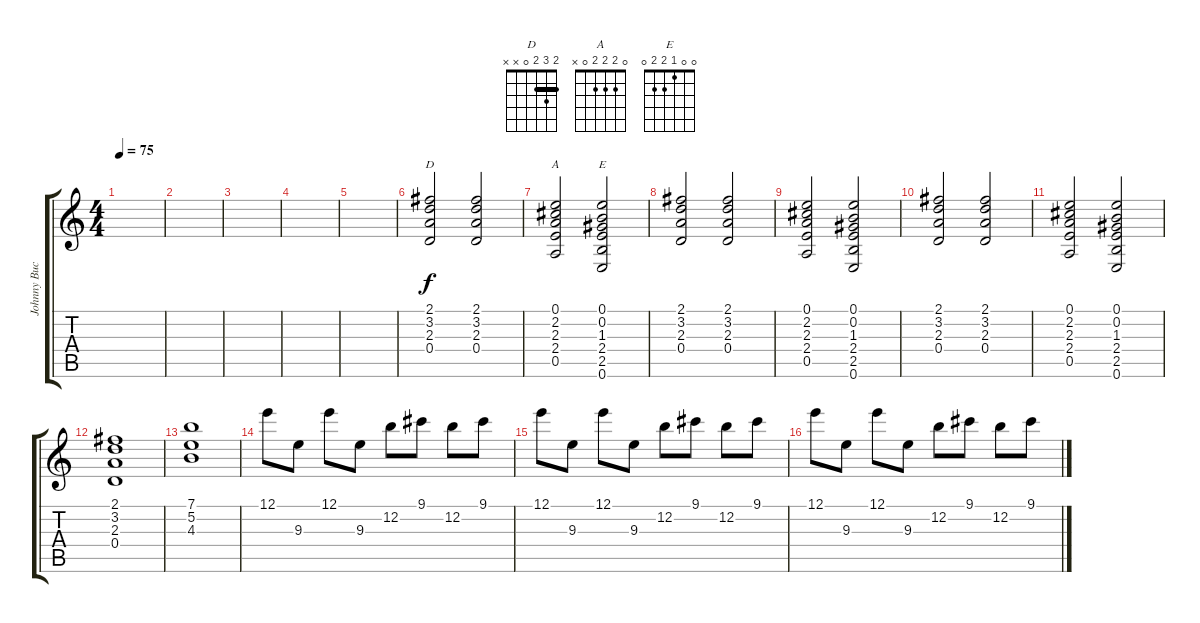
\track ("Johnny Buckland(Lead Guitar)" "Johnny Buc") {instrument electricguitarclean}
\staff {score tabs}
\tuning (E4 B3 G3 D3 A2 E2) {hide}
\chord ("D" 2 3 2 0 x x) {barre 2}
\chord ("A" 0 2 2 2 0 x)
\chord ("E" 0 0 1 2 2 0)
\ts (4 4)
\tempo 75
\clef g2
\ks c
|
|
|
|
|
(2.1 3.2 2.3 0.4).2{ch "D"} (2.1 3.2 2.3 0.4).2 |
(0.1 2.2 2.3 2.4 0.5).2{ch "A"} (0.1 0.2 1.3 2.4 2.5 0.6).2{ch "E"} |
(2.1 3.2 2.3 0.4).2 (2.1 3.2 2.3 0.4).2 |
(0.1 2.2 2.3 2.4 0.5).2 (0.1 0.2 1.3 2.4 2.5 0.6).2 |
(2.1 3.2 2.3 0.4).2 (2.1 3.2 2.3 0.4).2 |
(0.1 2.2 2.3 2.4 0.5).2 (0.1 0.2 1.3 2.4 2.5 0.6).2 |
(2.1 3.2 2.3 0.4).1 |
(7.1 5.2 4.3).1 |
12.1.8 9.3.8 12.1.8 9.3.8 12.2.8 9.1.8 12.2.8 9.1.8 |
12.1.8 9.3.8 12.1.8 9.3.8 12.2.8 9.1.8 12.2.8 9.1.8 |
12.1.8 9.3.8 12.1.8 9.3.8 12.2.8 9.1.8 12.2.8 9.1.8
